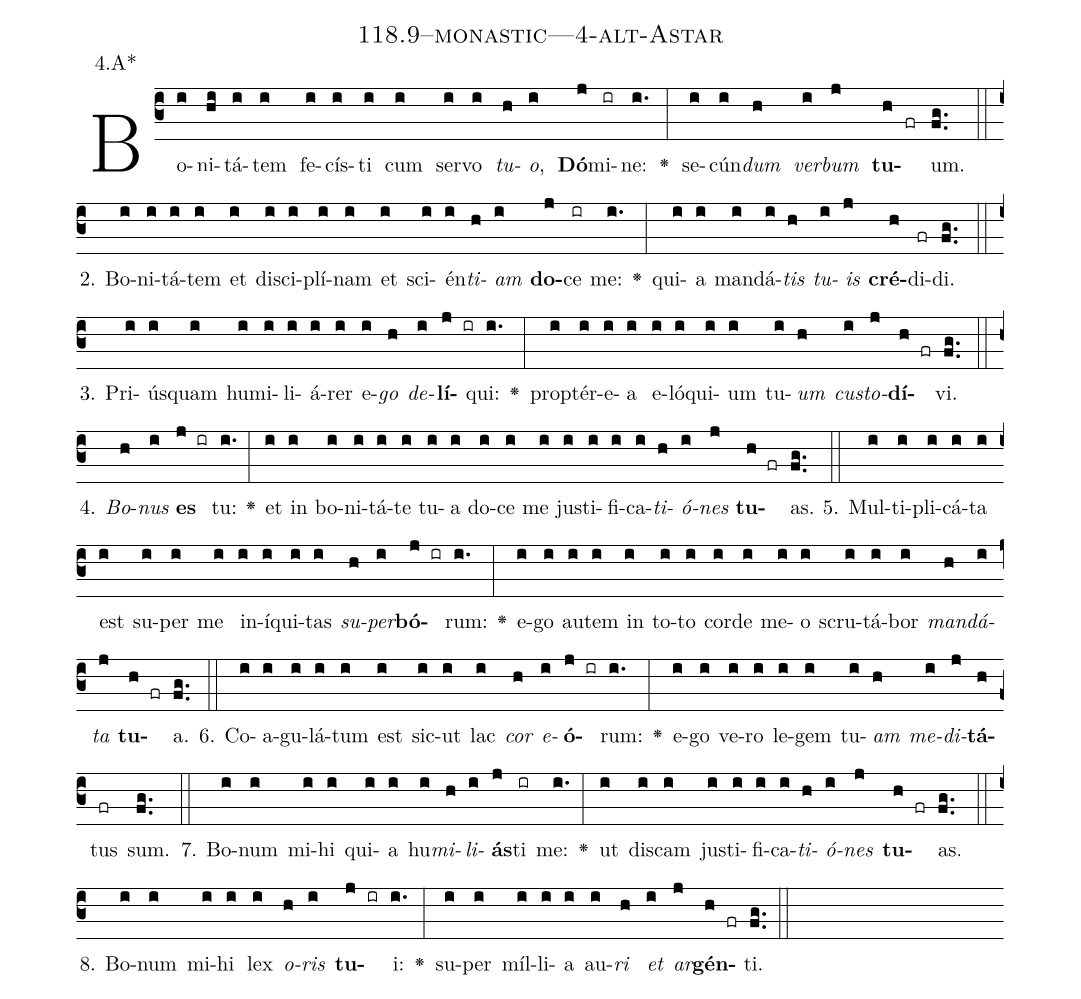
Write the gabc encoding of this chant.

name: 118.9--monastic---4-alt-Astar;
annotation: 4.A*;
%%
(c3)Bo(i)ni(hi)tá(i)tem(i) fe(i)cís(i)ti(i) cum(i) ser(i)vo(i) <i>tu</i>(h)<i>o</i>,(i) <b>Dó</b>(j)mi(ir)ne:(i.) <v>\greheightstar</v>(:) se(i)cún(i)<i>dum</i>(h) <i>ver</i>(i)<i>bum</i>(j) <b>tu</b>(h fr)um.(fg..) (::)
2. Bo(i)ni(i)tá(i)tem(i) et(i) di(i)sci(i)plí(i)nam(i) et(i) sci(i)én(i)<i>ti</i>(h)<i>am</i>(i) <b>do</b>(j)ce(ir) me:(i.) <v>\greheightstar</v>(:) qui(i)a(i) man(i)dá(i)<i>tis</i>(h) <i>tu</i>(i)<i>is</i>(j) <b>cré</b>(h)di(fr)di.(fg..) (::)
3. Pri(i)ús(i)quam(i) hu(i)mi(i)li(i)á(i)rer(i) e(i)<i>go</i>(h) <i>de</i>(i)<b>lí</b>(j ir)qui:(i.) <v>\greheightstar</v>(:) prop(i)tér(i)e(i)a(i) e(i)ló(i)qui(i)um(i) tu(i)<i>um</i>(h) <i>cus</i>(i)<i>to</i>(j)<b>dí</b>(h fr)vi.(fg..) (::)
4. <i>Bo</i>(h)<i>nus</i>(i) <b>es</b>(j ir) tu:(i.) <v>\greheightstar</v>(:) et(i) in(i) bo(i)ni(i)tá(i)te(i) tu(i)a(i) do(i)ce(i) me(i) jus(i)ti(i)fi(i)ca(i)<i>ti</i>(h)<i>ó</i>(i)<i>nes</i>(j) <b>tu</b>(h fr)as.(fg..) (::)
5. Mul(i)ti(i)pli(i)cá(i)ta(i) est(i) su(i)per(i) me(i) in(i)í(i)qui(i)tas(i) <i>su</i>(h)<i>per</i>(i)<b>bó</b>(j ir)rum:(i.) <v>\greheightstar</v>(:) e(i)go(i) au(i)tem(i) in(i) to(i)to(i) cor(i)de(i) me(i)o(i) scru(i)tá(i)bor(i) <i>man</i>(h)<i>dá</i>(i)<i>ta</i>(j) <b>tu</b>(h fr)a.(fg..) (::)
6. Co(i)a(i)gu(i)lá(i)tum(i) est(i) sic(i)ut(i) lac(i) <i>cor</i>(h) <i>e</i>(i)<b>ó</b>(j ir)rum:(i.) <v>\greheightstar</v>(:) e(i)go(i) ve(i)ro(i) le(i)gem(i) tu(i)<i>am</i>(h) <i>me</i>(i)<i>di</i>(j)<b>tá</b>(h)tus(fr) sum.(fg..) (::)
7. Bo(i)num(i) mi(i)hi(i) qui(i)a(i) hu(i)<i>mi</i>(h)<i>li</i>(i)<b>ás</b>(j)ti(ir) me:(i.) <v>\greheightstar</v>(:) ut(i) dis(i)cam(i) jus(i)ti(i)fi(i)ca(i)<i>ti</i>(h)<i>ó</i>(i)<i>nes</i>(j) <b>tu</b>(h fr)as.(fg..) (::)
8. Bo(i)num(i) mi(i)hi(i) lex(i) <i>o</i>(h)<i>ris</i>(i) <b>tu</b>(j ir)i:(i.) <v>\greheightstar</v>(:) su(i)per(i) míl(i)li(i)a(i) au(i)<i>ri</i>(h) <i>et</i>(i) <i>ar</i>(j)<b>gén</b>(h fr)ti.(fg..) (::)
